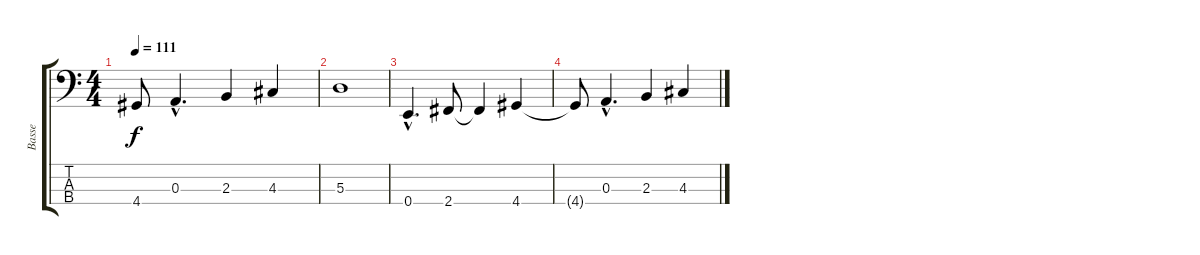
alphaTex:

\track ("Basse" "Basse") {instrument electricbassfinger}
\staff {score tabs}
\tuning (G2 D2 A1 E1) {hide}
\ts (4 4)
\tempo 111
\clef f4
\ks c
4.4{t}.8{dy f volume 0} 0.3{hac}.4{d} 2.3.4 4.3.4 |
5.3.1 |
0.4{hac}.4{d} 2.4.8 2.4{t}.4 4.4.4 |
4.4{t}.8 0.3{hac}.4{d} 2.3.4 4.3.4
